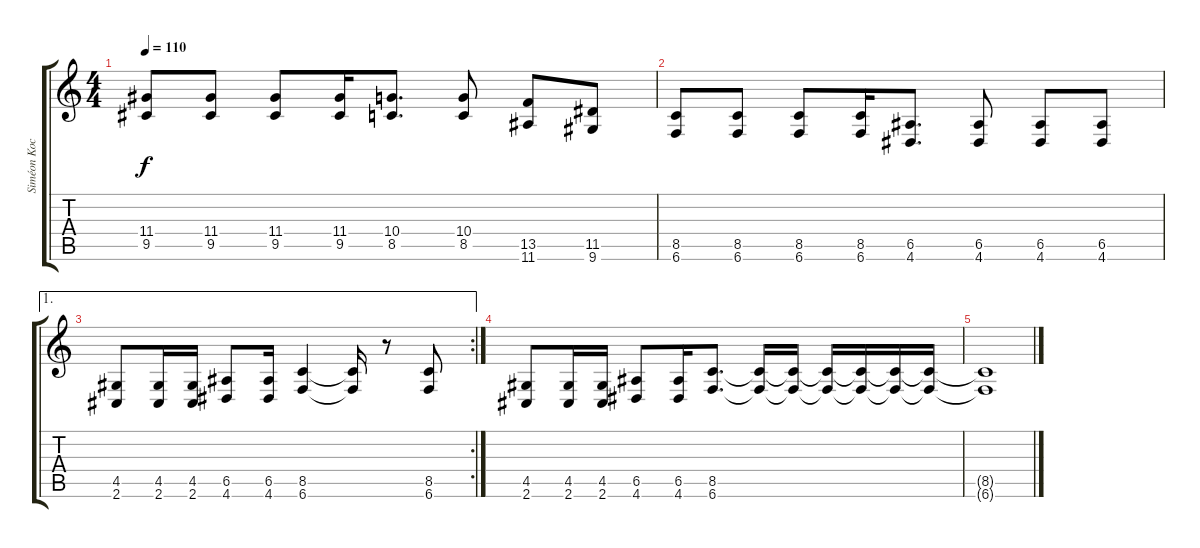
\track ("Siméon Koch" "Siméon Koc") {instrument distortionguitar}
\staff {score tabs}
\tuning (B3 Gb3 D3 A2 E2 B1) {hide}
\ts (4 4)
\tempo 110
\clef g2
\ks c
(11.4 9.5).8{dy f} (11.4 9.5).8 (11.4 9.5).8 (11.4 9.5).16 (10.4 8.5).8{d} (10.4 8.5).8 (13.5 11.6).8 (11.5 9.6).8 |
(8.5 6.6).8 (8.5 6.6).8 (8.5 6.6).8 (8.5 6.6).16 (6.5 4.6).8{d} (6.5 4.6).8 (6.5 4.6).8 (6.5 4.6).8 |
\ae 1
\rc 2
(4.5 2.6).8 (4.5 2.6).16 (4.5 2.6).16 (6.5 4.6).8 (6.5 4.6).16 (8.5 6.6).4 (8.5{t} 6.6{t}).16 r.8 (8.5 6.6).8 |
(4.5 2.6).8 (4.5 2.6).16 (4.5 2.6).16 (6.5 4.6).8 (6.5 4.6).16 (8.5 6.6).8{d} (8.5{t} 6.6{t}).16 (8.5{t} 6.6{t}).16 (8.5{t} 6.6{t}).16 (8.5{t} 6.6{t}).16 (8.5{t} 6.6{t}).16 (8.5{t} 6.6{t}).16 |
(8.5{t} 6.6{t}).1
